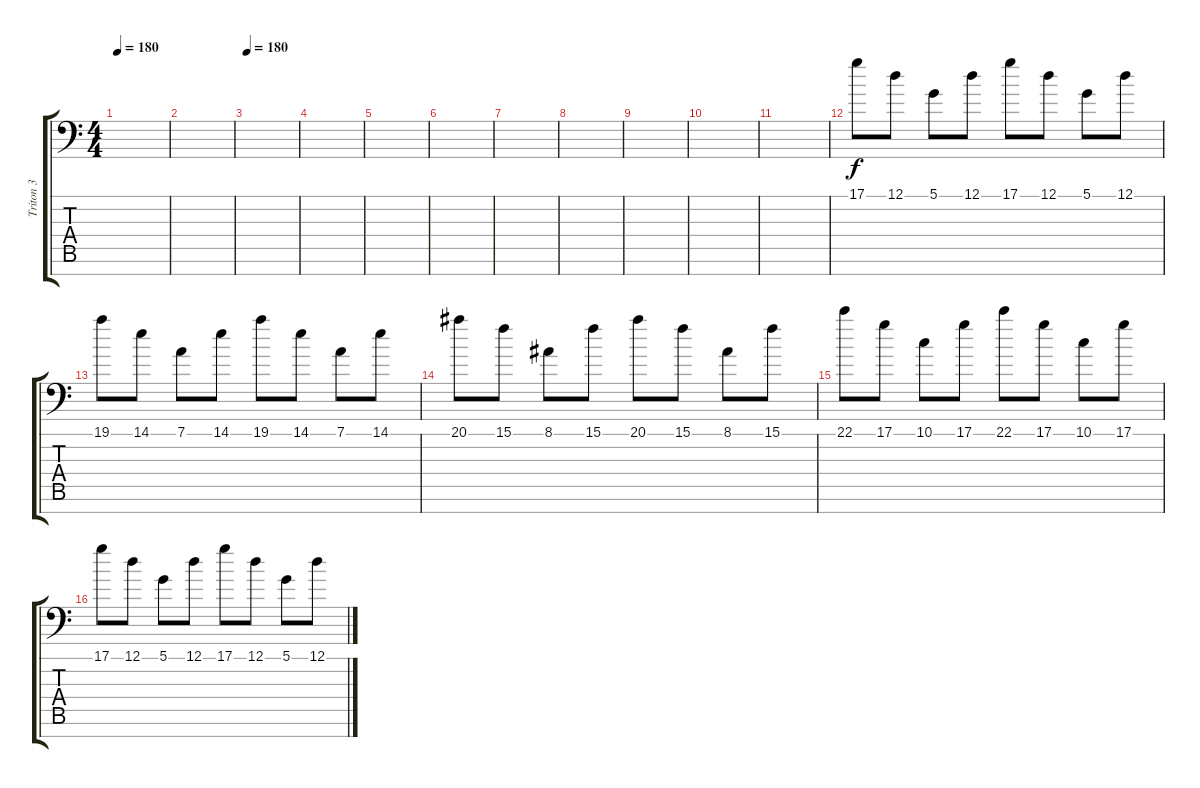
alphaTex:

\track ("Triton 3" "Triton 3") {instrument musicbox}
\staff {score tabs}
\tuning (D4 A3 F3 C3 G2 D2 A1) {hide}
\ts (4 4)
\tempo 180
\clef f4
\ks c
|
|
\tempo 180
|
|
|
|
|
|
|
|
|
17.1.8{volume 13 instrument musicbox} 12.1.8 5.1.8 12.1.8 17.1.8 12.1.8 5.1.8 12.1.8 |
19.1.8 14.1.8 7.1.8 14.1.8 19.1.8 14.1.8 7.1.8 14.1.8 |
20.1.8 15.1.8 8.1.8 15.1.8 20.1.8 15.1.8 8.1.8 15.1.8 |
22.1.8 17.1.8 10.1.8 17.1.8 22.1.8 17.1.8 10.1.8 17.1.8 |
17.1.8{volume 13} 12.1.8 5.1.8 12.1.8 17.1.8 12.1.8 5.1.8 12.1.8
